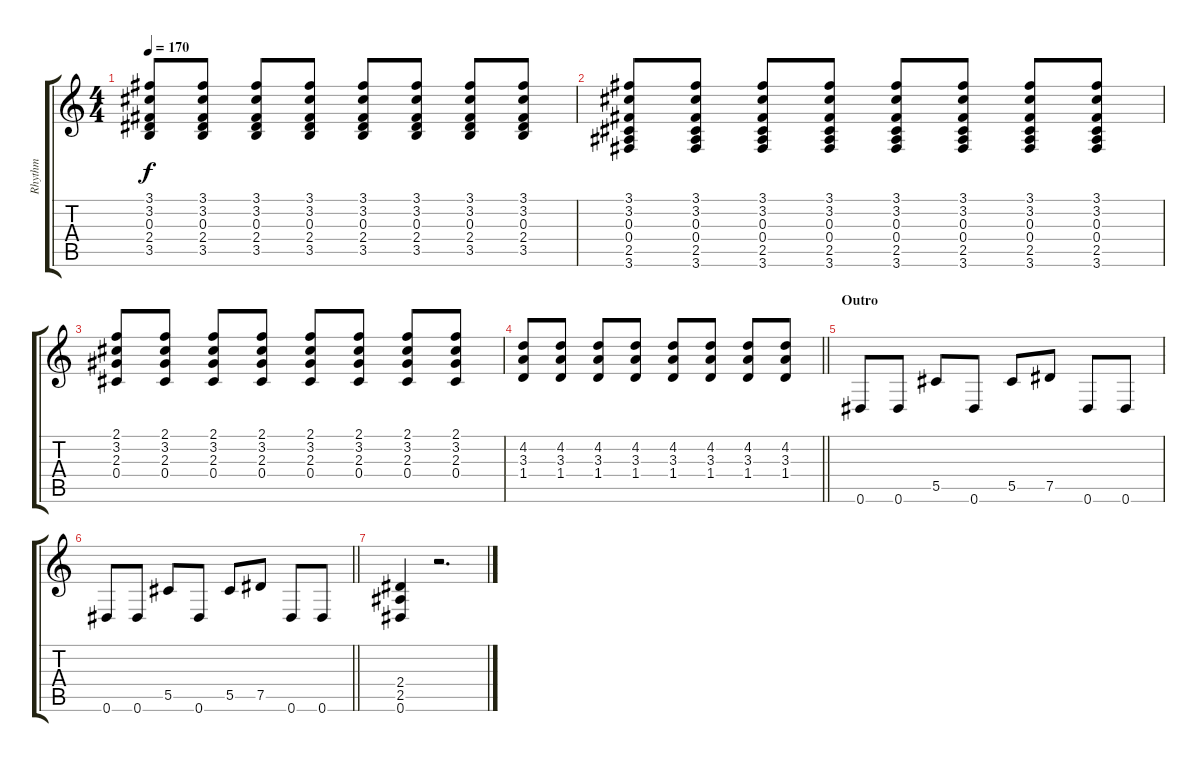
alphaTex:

\track ("Rhythm" "Rhythm") {instrument acousticguitarsteel}
\staff {score tabs}
\tuning (Eb4 Bb3 Gb3 Db3 Ab2 Eb2) {hide}
\ts (4 4)
\tempo 170
\clef g2
\ks c
(3.1 3.2 0.3 2.4 3.5).8{dy f} (3.1 3.2 0.3 2.4 3.5).8 (3.1 3.2 0.3 2.4 3.5).8 (3.1 3.2 0.3 2.4 3.5).8 (3.1 3.2 0.3 2.4 3.5).8 (3.1 3.2 0.3 2.4 3.5).8 (3.1 3.2 0.3 2.4 3.5).8 (3.1 3.2 0.3 2.4 3.5).8 |
(3.1 3.2 0.3 0.4 2.5 3.6).8 (3.1 3.2 0.3 0.4 2.5 3.6).8 (3.1 3.2 0.3 0.4 2.5 3.6).8 (3.1 3.2 0.3 0.4 2.5 3.6).8 (3.1 3.2 0.3 0.4 2.5 3.6).8 (3.1 3.2 0.3 0.4 2.5 3.6).8 (3.1 3.2 0.3 0.4 2.5 3.6).8 (3.1 3.2 0.3 0.4 2.5 3.6).8 |
(2.1 3.2 2.3 0.4).8 (2.1 3.2 2.3 0.4).8 (2.1 3.2 2.3 0.4).8 (2.1 3.2 2.3 0.4).8 (2.1 3.2 2.3 0.4).8 (2.1 3.2 2.3 0.4).8 (2.1 3.2 2.3 0.4).8 (2.1 3.2 2.3 0.4).8 |
\barLineRight lightlight
(4.2 3.3 1.4).8 (4.2 3.3 1.4).8 (4.2 3.3 1.4).8 (4.2 3.3 1.4).8 (4.2 3.3 1.4).8 (4.2 3.3 1.4).8 (4.2 3.3 1.4).8 (4.2 3.3 1.4).8 |
\section ("" "Outro")
0.6.8 0.6.8 5.5.8 0.6.8 5.5.8 7.5.8 0.6.8 0.6.8 |
\barLineRight lightlight
0.6.8 0.6.8 5.5.8 0.6.8 5.5.8 7.5.8 0.6.8 0.6.8 |
(2.4 2.5 0.6).4 r.2{d}
